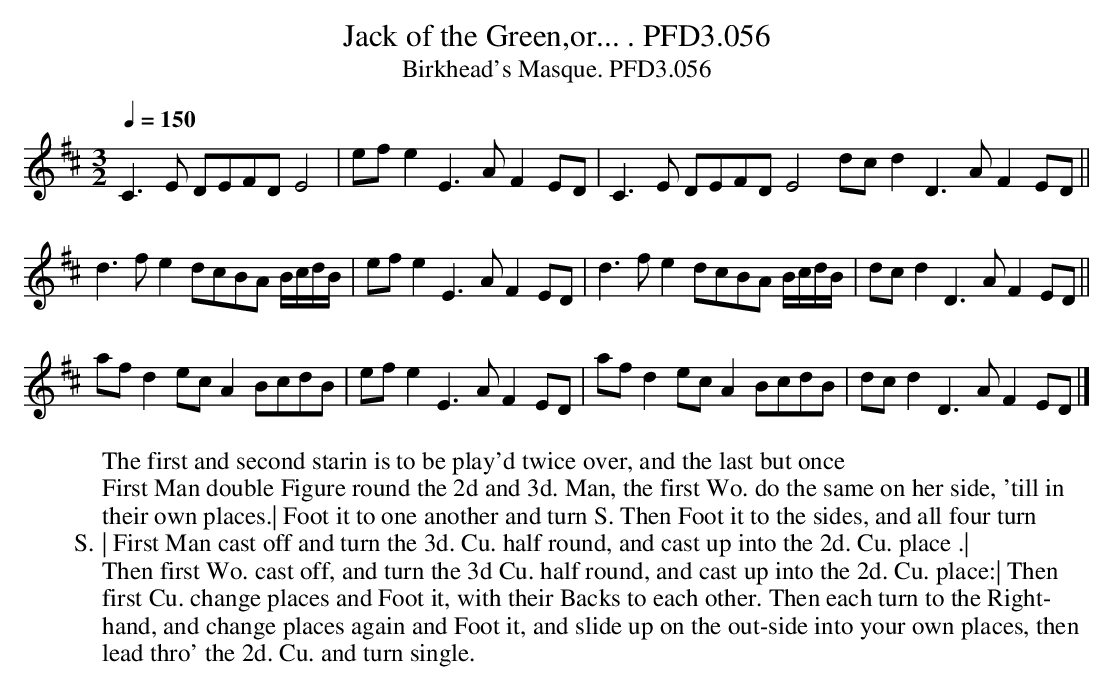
X:1
T:Jack of the Green,or... . PFD3.056
T:Birkhead's Masque. PFD3.056
M:3/2
L:1/4
Q:1/4=150
K:D
C>E D/E/F/D/E2|e/f/eE>AFE/D/|C>E D/E/F/D/E2d/c/dD>AFE/D/||
d>fe d/c/B/A/ B//c//d//B//|e/f/eE>AFE/D/|d>fed/c/B/A/ B//c//d//B//|d/c/dD>AFE/D/||
a/f/de/c/AB/c/d/B/|e/f/eE>AFE/D/|a/f/de/c/AB/c/d/B/|d/c/dD>AFE/D/|]
W:The first and second starin is to be play'd twice over, and the last but once
W:First Man double Figure round the 2d and 3d. Man, the first Wo. do the same on her side, 'till in
W:their own places.| Foot it to one another and turn S. Then Foot it to the sides, and all four turn
W:S.| First Man cast off and turn the 3d. Cu. half round, and cast up into the 2d. Cu. place .|
W:Then first Wo. cast off, and turn the 3d Cu. half round, and cast up into the 2d. Cu. place:| Then
W:first Cu. change places and Foot it, with their Backs to each other. Then each turn to the Right-
W:hand, and change places again and Foot it, and slide up on the out-side into your own places, then
W:lead thro' the 2d. Cu. and turn single.
